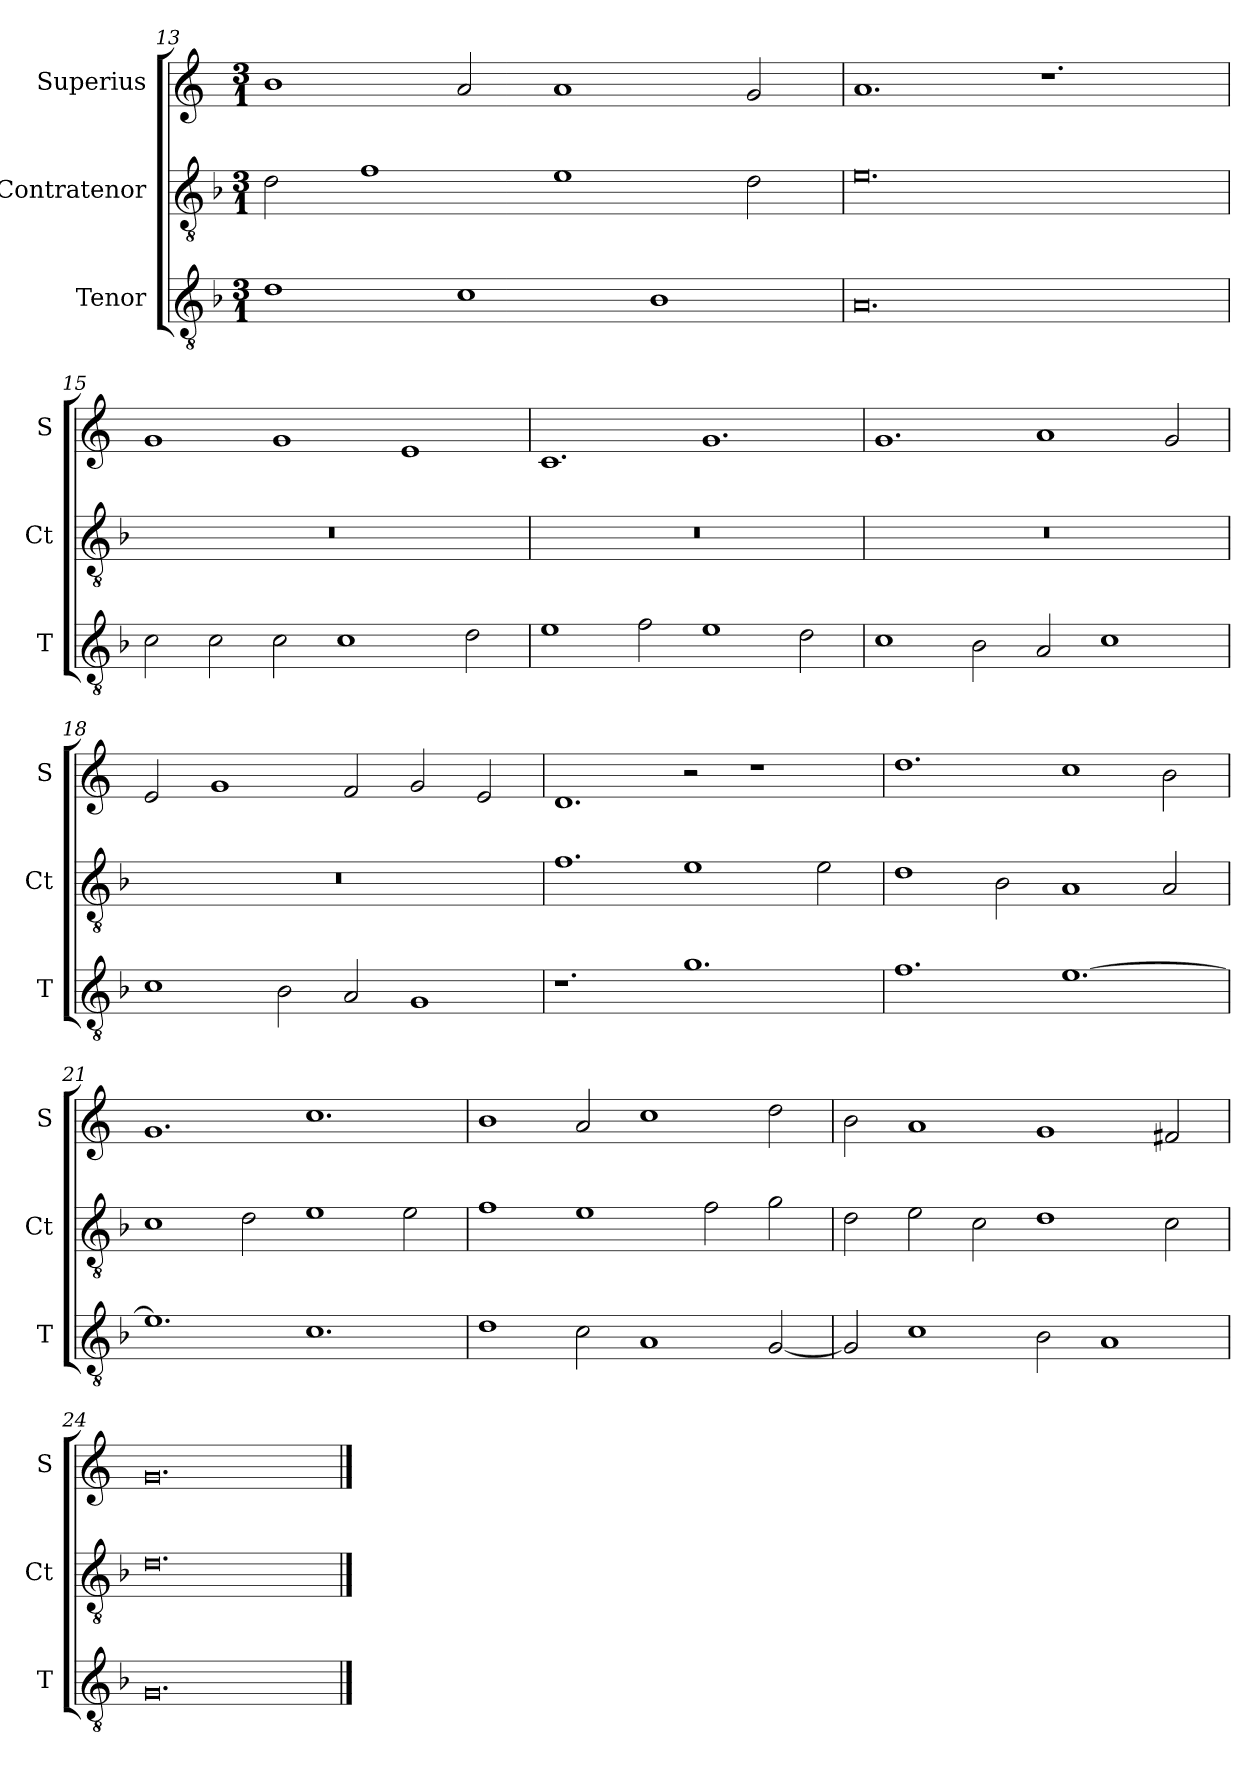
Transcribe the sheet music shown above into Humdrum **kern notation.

**kern	**kern	**kern
*part3	*part2	*part1
*staff3	*staff2	*staff1
*I"Tenor	*I"Contratenor	*I"Superius
*I'T	*I'Ct	*I'S
*clefGv2	*clefGv2	*clefG2
*k[b-]	*k[b-]	*k[]
*M3/1	*M3/1	*M3/1
=13	=13	=13
1d	2d	1b
.	1f	.
1c	.	2a
.	1e	1a
1B-	.	.
.	2d	2g
=14	=14	=14
0.A	0.e	1.a
.	.	1.r
=15	=15	=15
2c	0.r	1g
2c	.	.
2c	.	1g
1c	.	.
.	.	1e
2d	.	.
=16	=16	=16
1e	0.r	1.c
2f	.	.
1e	.	1.g
2d	.	.
=17	=17	=17
1c	0.r	1.g
2B-	.	.
2A	.	1a
1c	.	.
.	.	2g
=18	=18	=18
1c	0.r	2e
.	.	1g
2B-	.	.
2A	.	2f
1G	.	2g
.	.	2e
=19	=19	=19
1.r	1.f	1.d
1.g	1e	2r
.	.	1r
.	2e	.
=20	=20	=20
1.f	1d	1.dd
.	2B-	.
[1.e	1A	1cc
.	2A	2b
=21	=21	=21
1.e]	1c	1.g
.	2d	.
1.c	1e	1.cc
.	2e	.
=22	=22	=22
1d	1f	1b
2c	1e	2a
1A	.	1cc
.	2f	.
[2G	2g	2dd
=23	=23	=23
2G]	2d	2b
1c	2e	1a
.	2c	.
2B-	1d	1g
1A	.	.
.	2c	2f#X
=24	=24	=24
0.G	0.d	0.g
==	==	==
*-	*-	*-
